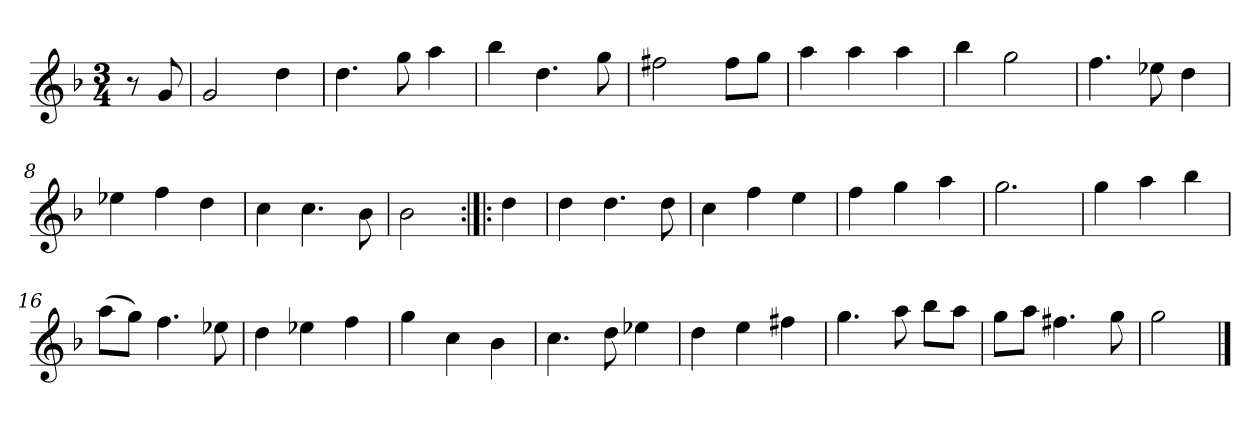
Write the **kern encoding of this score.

**kern
*part1
*staff1
*clefG2
*k[b-]
*G:dor
*M3/4
*MM120
=
8r
8g
=1
2g
4dd
=2
4.dd
8gg
4aa
=3
4bb-
4.dd
8gg
=4
2ff#X
8ff#\L
8gg\J
=5
4aa
4aa
4aa
=6
4bb-
2gg
=7
4.ff
8ee-X
4dd
=8
4ee-X
4ff
4dd
=9
4cc
4.cc
8b-
=10
2b-
=:|!|:
4dd
=11
4dd
4.dd
8dd
=12
4cc
4ff
4ee
=13
4ff
4gg
4aa
=14
2.gg
=15
4gg
4aa
4bb-
=16
(8aa\L
8gg\J)
4.ff
8ee-X
=17
4dd
4ee-X
4ff
=18
4gg
4cc
4b-
=19
4.cc
8dd
4ee-X
=20
4dd
4ee
4ff#X
=21
4.gg
8aa
8bb-\L
8aa\J
=22
8gg\L
8aa\J
4.ff#X
8gg
=23
2gg
==
*-
